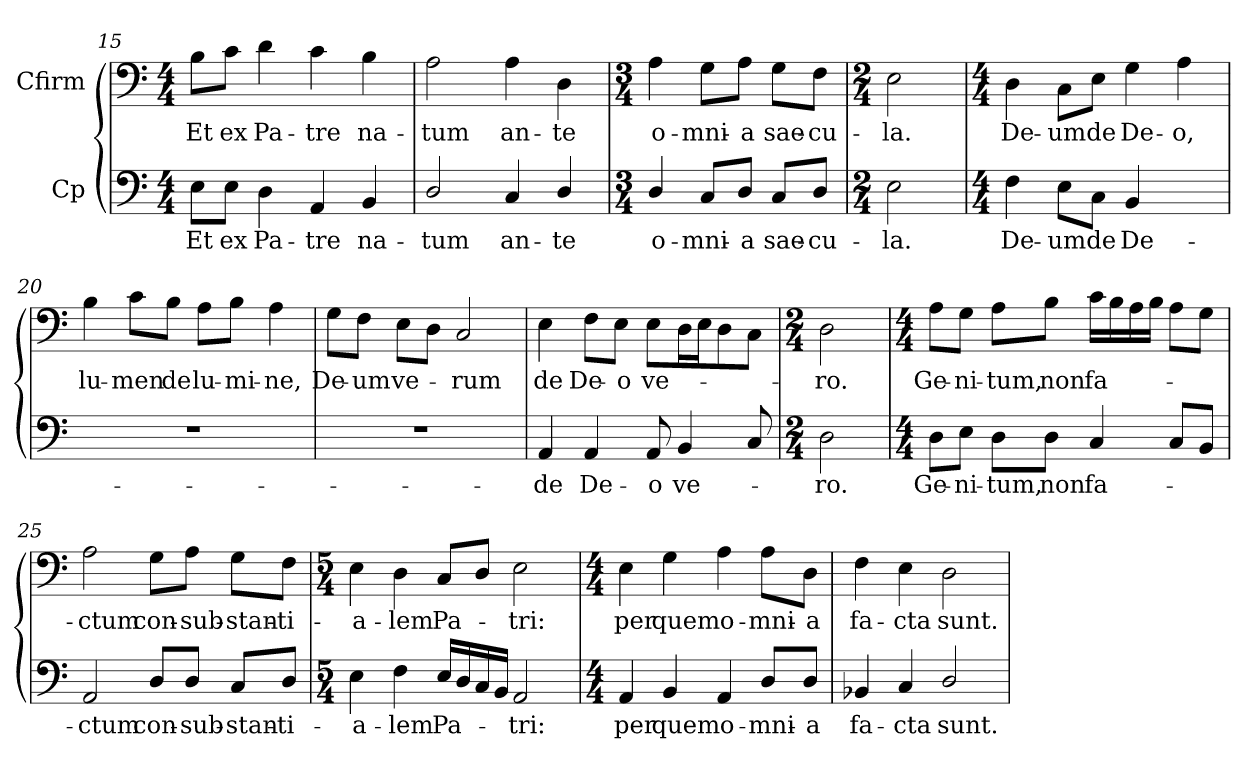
**kern	**text	**kern	**text
*part2	*part2	*part1	*part1
*staff2	*staff2	*staff1	*staff1
*I"Cp	*	*I"Cfirm	*
*clefF4	*	*clefF4	*
*k[]	*	*k[]	*
*C:	*	*C:	*
*M4/4	*	*M4/4	*
=15	=15	=15	=15
!	!LO:LY:b	!	!
!	!	!	!LO:LY:b
8E\L	Et	8B\L	Et
!	!LO:LY:b	!	!
!	!	!	!LO:LY:b
8E\J	ex	8c\J	ex
!	!LO:LY:b	!	!
!	!	!	!LO:LY:b
4D\	Pa-	4d\	Pa-
!	!LO:LY:b	!	!
!	!	!	!LO:LY:b
4AA/	-tre	4c\	-tre
!	!LO:LY:b	!	!
!	!	!	!LO:LY:b
4BB/	na-	4B\	na-
!!LO:LB:g=z
=16	=16	=16	=16
!	!LO:LY:b	!	!
!	!	!	!LO:LY:b
2D/	-tum	2A\	-tum
!	!LO:LY:b	!	!
!	!	!	!LO:LY:b
4C/	an-	4A\	an-
!	!LO:LY:b	!	!
!	!	!	!LO:LY:b
4D/	-te	4D\	-te
=17	=17	=17	=17
*M3/4	*	*M3/4	*
!	!LO:LY:b	!	!
!	!	!	!LO:LY:b
4D/	o-	4A\	o-
!	!LO:LY:b	!	!
!	!	!	!LO:LY:b
8C/L	-mni-	8G\L	-mni-
!	!LO:LY:b	!	!
!	!	!	!LO:LY:b
8D/J	-a	8A\J	-a
!	!LO:LY:b	!	!
!	!	!	!LO:LY:b
8C/L	sae-	8G\L	sae-
!	!LO:LY:b	!	!
!	!	!	!LO:LY:b
8D/J	-cu-	8F\J	-cu-
=18	=18	=18	=18
*M2/4	*	*M2/4	*
!	!LO:LY:b	!	!
!	!	!	!LO:LY:b
2E\	-la.	2E\	-la.
=19	=19	=19	=19
*M4/4	*	*M4/4	*
!	!LO:LY:b	!	!
!	!	!	!LO:LY:b
4F\	De-	4D\	De-
!	!LO:LY:b	!	!
!	!	!	!LO:LY:b
8E\L	-um	8C\L	-um
!	!LO:LY:b	!	!
!	!	!	!LO:LY:b
8C\J	de	8E\J	de
!	!LO:LY:b	!	!
!	!	!	!LO:LY:b
4BB/	De-	4G\	De-
!	!	!	!LO:LY:b
4ryy	.	4A\	-o,
=20	=20	=20	=20
!	!	!	!LO:LY:b
1r	.	4B\	lu-
!	!	!	!LO:LY:b
.	.	8c\L	-men
!	!	!	!LO:LY:b
.	.	8B\J	de
!	!	!	!LO:LY:b
.	.	8A\L	lu-
!	!	!	!LO:LY:b
.	.	8B\J	-mi-
!	!	!	!LO:LY:b
.	.	4A\	-ne,
!!LO:LB:g=z
=21	=21	=21	=21
!	!	!	!LO:LY:b
1r	.	8G\L	De-
!	!	!	!LO:LY:b
.	.	8F\J	-um
!	!	!	!LO:LY:b
.	.	8E\L	ve-
.	.	8D\J	.
!	!	!	!LO:LY:b
.	.	2C/	-rum
=22	=22	=22	=22
!	!LO:LY:b	!	!
!	!	!	!LO:LY:b
4AA/	de	4E\	de
!	!LO:LY:b	!	!
!	!	!	!LO:LY:b
4AA/	De-	8F\L	De-
!	!	!	!LO:LY:b
.	.	8E\J	-o
!	!LO:LY:b	!	!
!	!	!	!LO:LY:b
8AA/	-o	8E\L	ve-
!	!LO:LY:b	!	!
4BB/	ve-	16D\L	.
.	.	16E\J	.
.	.	8D\	.
8C/	.	8C\J	.
=23	=23	=23	=23
*M2/4	*	*M2/4	*
!	!LO:LY:b	!	!
!	!	!	!LO:LY:b
2D\	-ro.	2D\	-ro.
=24	=24	=24	=24
*M4/4	*	*M4/4	*
!	!LO:LY:b	!	!
!	!	!	!LO:LY:b
8D\L	Ge-	8A\L	Ge-
!	!LO:LY:b	!	!
!	!	!	!LO:LY:b
8E\J	-ni-	8G\J	-ni-
!	!LO:LY:b	!	!
!	!	!	!LO:LY:b
8D\L	-tum,	8A\L	-tum,
!	!LO:LY:b	!	!
!	!	!	!LO:LY:b
8D\J	non	8B\J	non
!	!LO:LY:b	!	!
!	!	!	!LO:LY:b
4C/	fa-	16c\LL	fa-
.	.	16B\	.
.	.	16A\	.
.	.	16B\JJ	.
8C/L	.	8A\L	.
8BB/J	.	8G\J	.
!!LO:PB:g=z
=25	=25	=25	=25
!	!LO:LY:b	!	!
!	!	!	!LO:LY:b
2AA/	-ctum	2A\	-ctum
!	!LO:LY:b	!	!
!	!	!	!LO:LY:b
8D/L	con-	8G\L	con-
!	!LO:LY:b	!	!
!	!	!	!LO:LY:b
8D/J	-sub-	8A\J	-sub-
!	!LO:LY:b	!	!
!	!	!	!LO:LY:b
8C/L	-stan-	8G\L	-stan-
!	!LO:LY:b	!	!
!	!	!	!LO:LY:b
8D/J	-ti-	8F\J	-ti-
=26	=26	=26	=26
*M5/4	*	*M5/4	*
!	!LO:LY:b	!	!
!	!	!	!LO:LY:b
4E\	-a-	4E\	-a-
!	!LO:LY:b	!	!
!	!	!	!LO:LY:b
4F\	-lem	4D\	-lem
!	!LO:LY:b	!	!
!	!	!	!LO:LY:b
16E/LL	Pa-	8C/L	Pa-
16D/	.	.	.
16C/	.	8D/J	.
16BB/JJ	.	.	.
!	!LO:LY:b	!	!
!	!	!	!LO:LY:b
2AA/	-tri:	2E\	-tri:
=27	=27	=27	=27
*M4/4	*	*M4/4	*
!	!LO:LY:b	!	!
!	!	!	!LO:LY:b
4AA/	per	4E\	per
!	!LO:LY:b	!	!
!	!	!	!LO:LY:b
4BB/	quem	4G\	quem
!	!LO:LY:b	!	!
!	!	!	!LO:LY:b
4AA/	o-	4A\	o-
!	!LO:LY:b	!	!
!	!	!	!LO:LY:b
8D/L	-mni-	8A\L	-mni-
!	!LO:LY:b	!	!
!	!	!	!LO:LY:b
8D/J	-a	8D\J	-a
=28	=28	=28	=28
!	!LO:LY:b	!	!
!	!	!	!LO:LY:b
4BB-j/	fa-	4F\	fa-
!	!LO:LY:b	!	!
!	!	!	!LO:LY:b
4C/	-cta	4E\	-cta
!	!LO:LY:b	!	!
!	!	!	!LO:LY:b
2D/	sunt.	2D\	sunt.
=	=	=	=
*-	*-	*-	*-
